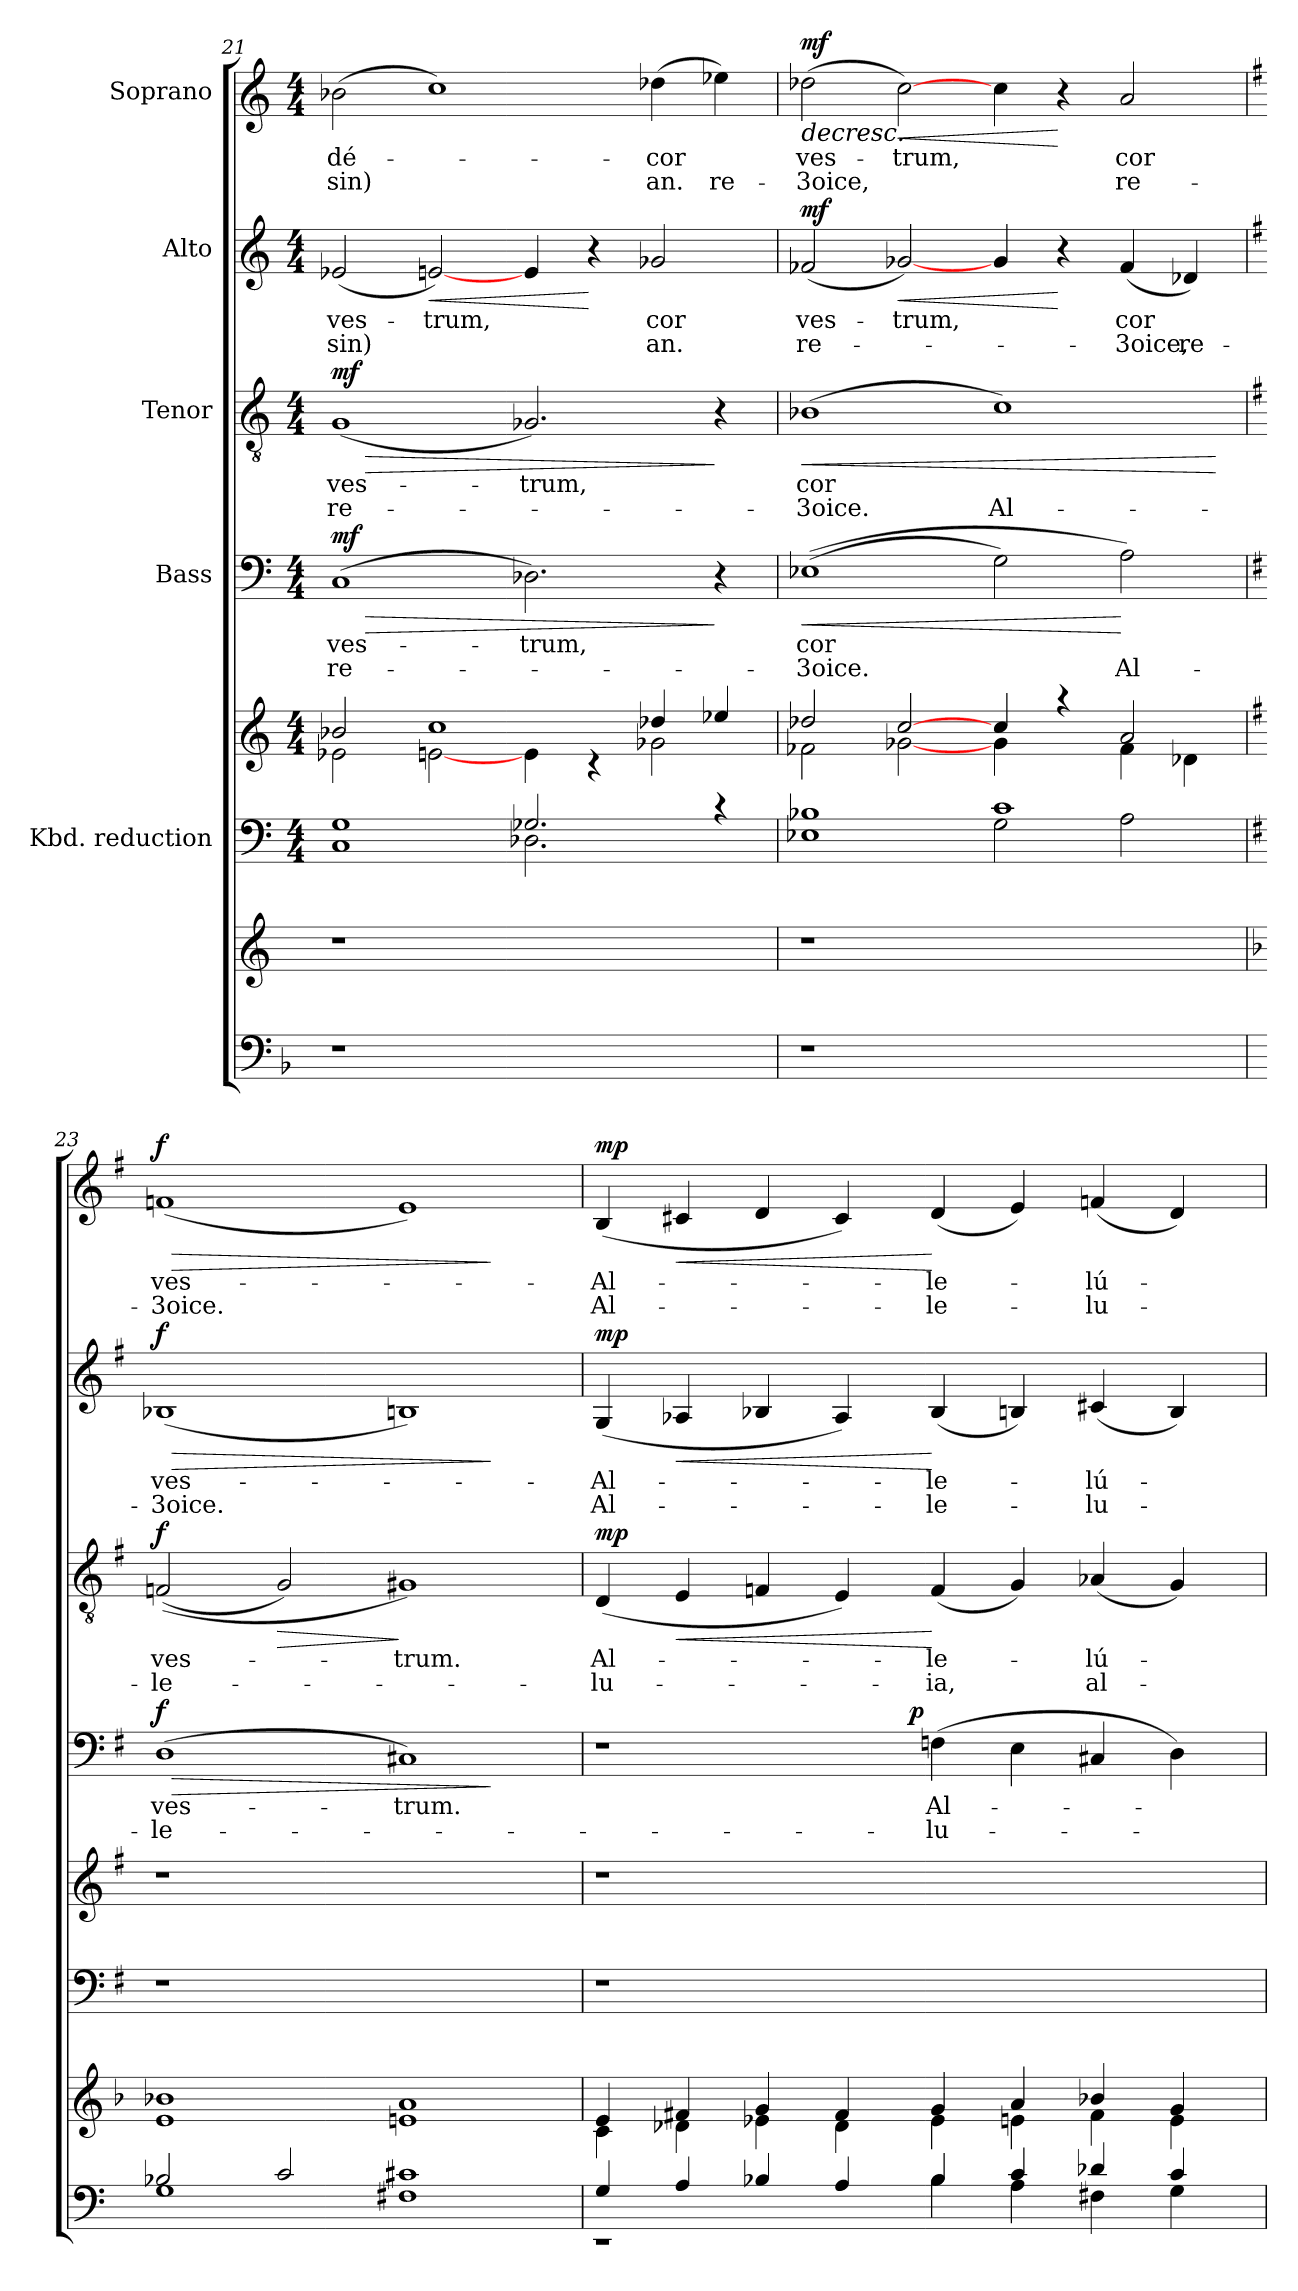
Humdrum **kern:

**kern	**kern	**kern	**kern	**kern	**text	**text	**dynam	**kern	**text	**text	**dynam	**kern	**text	**text	**dynam	**kern	**text	**text	**dynam
*part7	*part6	*part5	*part5	*part4	*part4	*part4	*part4	*part3	*part3	*part3	*part3	*part2	*part2	*part2	*part2	*part1	*part1	*part1	*part1
*staff8	*staff7	*staff6	*staff5	*staff4	*staff4	*staff4	*staff4	*staff3	*staff3	*staff3	*staff3	*staff2	*staff2	*staff2	*staff2	*staff1	*staff1	*staff1	*staff1
*	*	*I"Kbd. reduction	*	*I"Bass	*	*	*	*I"Tenor	*	*	*	*I"Alto	*	*	*	*I"Soprano	*	*	*
*clefF4	*clefG2	*clefF4	*clefG2	*clefF4	*	*	*	*clefGv2	*	*	*	*clefG2	*	*	*	*clefG2	*	*	*
*	*ITrd-3c-5	*ITrd-3c-5	*ITrd-3c-5	*ITrd-3c-5	*	*	*	*ITrd-3c-5	*	*	*	*ITrd-3c-5	*	*	*	*ITrd-3c-5	*	*	*
*k[b-]	*k[b-]	*k[b-]	*k[b-]	*k[b-]	*	*	*	*k[b-]	*	*	*	*k[b-]	*	*	*	*k[b-]	*	*	*
*F:	*F:	*F:	*F:	*F:	*	*	*	*F:	*	*	*	*F:	*	*	*	*F:	*	*	*
*	*	*M4/4	*M4/4	*M4/4	*	*	*	*M4/4	*	*	*	*M4/4	*	*	*	*M4/4	*	*	*
=21	=21	=21	=21	=21	=21	=21	=21	=21	=21	=21	=21	=21	=21	=21	=21	=21	=21	=21	=21
*	*	*^	*^	*	*	*	*	*	*	*	*	*	*	*	*	*	*	*	*
!	!	!	!	!	!	!	!LO:LY:b	!LO:LY:b	!LO:HP:b	!	!LO:LY:b	!LO:LY:b	!LO:HP:b	!	!LO:LY:b	!LO:LY:b	!	!	!LO:LY:b	!LO:LY:b	!
!	!	!	!	!	!	!	!	!	!LO:DY:n=1:a	!	!	!	!LO:DY:n=1:a	!	!	!	!	!	!	!	!
1r	1r	1c	1F	2ee-X/	2a-X\	(<1F	ves-	re-	> mf	(<1c	ves-	re-	> mf	(<2a-X/	ves-	sin)	.	(<2ee-X\	-dé-	sin)	.
!	!	!	!	!	!	!	!	!	!	!	!	!	!	!	!LO:LY:b	!	!LO:HP:b	!	!	!	!
.	.	.	.	1ff	[<2an\	.	.	.	.	.	.	.	.	[<2an/)	-trum,	.	<	1ff)	.	.	.
!	!	!	!	!	!	!	!LO:LY:b	!	!	!	!LO:LY:b	!	!	!	!	!	!	!	!	!	!
1ryy	1ryy	2.c-X/	2.G-X\	.	4a\	2.G-X\)	-trum,	.	.	2.c-X/)	-trum,	.	.	4a/	.	.	.	.	.	.	.
.	.	.	.	.	4rc	.	.	.	.	.	.	.	.	4r	.	.	[	.	.	.	.
!	!	!	!	!	!	!	!	!	!	!	!	!	!	!	!LO:LY:b	!LO:LY:b	!	!	!LO:LY:b	!LO:LY:b	!
.	.	.	.	4gg-X/	2cc-X\	.	.	.	.	.	.	.	.	2cc-X/	cor	an.	.	(>4gg-X\	cor	an.	.
!	!	!	!	!	!	!	!	!	!	!	!	!	!	!	!	!	!	!	!	!LO:LY:b	!
.	.	4rc	4ryy	4aa-X/	.	4r	.	.	]	4r	.	.	]	.	.	.	.	4aa-X\)	.	re-	.
=22	=22	=22	=22	=22	=22	=22	=22	=22	=22	=22	=22	=22	=22	=22	=22	=22	=22	=22	=22	=22	=22
!	!	!	!	!	!	!	!LO:LY:b	!LO:LY:b	!LO:HP:b	!	!LO:LY:b	!LO:LY:b	!LO:HP:b	!	!LO:LY:b	!LO:LY:b	!LO:DY:a	!	!LO:LY:b	!LO:LY:b	!LO:HP:b
!	!	!	!	!	!	!	!	!	!	!	!	!	!	!	!	!	!	!	!	!	!LO:DY:n=1:a
1r	1r	1e-X	1A-X	2gg-X/	2b--X\	(<(>1A-X	cor	-3oice.	<	(>1e-X	cor	-3oice.	<	(<2b--X/	ves-	re-	mf	(<2gg-X\	ves-	-3oice,	> mf
!	!	!	!	!	!	!	!	!	!	!	!	!	!	!	!LO:LY:b	!	!LO:HP:b	!	!	!	!
!	!	!	!	!	!	!	!	!	!	!	!	!	!	!	!	!	!LO:HP:n=1:b	!	!LO:LY:b	!	!LO:HP:b
.	.	.	.	[>2ff/	[<2cc-X\	.	.	.	.	.	.	.	.	[<2cc-X/)	-trum,	.	> <	[>2ff\)	-trum,	.	<
!	!	!	!	!	!	!	!	!	!	!	!	!LO:LY:b	!	!	!	!	!	!	!	!	!
1ryy	1ryy	1f	2c\	4ff/	4cc-\	2c\)	.	.	.	1f)	.	Al-	.	4cc-/	.	.	]	4ff\	.	.	]
.	.	.	.	4raa	4ryy	.	.	.	.	.	.	.	.	4r	.	.	[	4r	.	.	[
!	!	!	!	!	!	!	!	!LO:LY:b	!	!	!	!	!	!	!LO:LY:b	!LO:LY:b	!	!	!LO:LY:b	!LO:LY:b	!
.	.	.	2d\	2dd/	4b--\	2d\)	.	Al-	[	.	.	.	.	(4b--/	cor	-3oice,	.	2dd/	cor	re-	.
!	!	!	!	!	!	!	!	!	!	!	!	!	!	!	!	!LO:LY:b	!	!	!	!	!
.	.	.	.	.	4g-X\	.	.	.	.	.	.	.	.	4g-X/)	.	re-	.	.	.	.	.
*	*	*v	*v	*	*	*	*	*	*	*	*	*	*	*	*	*	*	*	*	*	*
*	*	*	*v	*v	*	*	*	*	*	*	*	*	*	*	*	*	*	*	*	*
.	.	.	.	.	.	.	.	.	.	.	[	.	.	.	.	.	.	.	.
!!LO:LB:g=z
=23	=23	=23	=23	=23	=23	=23	=23	=23	=23	=23	=23	=23	=23	=23	=23	=23	=23	=23	=23
*k[]	*k[b-e-]	*k[]	*k[]	*k[]	*	*	*	*k[]	*	*	*	*k[]	*	*	*	*k[]	*	*	*
*C:	*B-:	*C:	*C:	*C:	*	*	*	*C:	*	*	*	*C:	*	*	*	*C:	*	*	*
*^	*	*	*	*	*	*	*	*	*	*	*	*	*	*	*	*	*	*	*
!	!	!	!	!	!	!LO:LY:b	!LO:LY:b	!LO:HP:b	!	!LO:LY:b	!LO:LY:b	!	!	!LO:LY:b	!LO:LY:b	!LO:HP:b	!	!LO:LY:b	!LO:LY:b	!LO:HP:b
!	!	!	!	!	!	!	!	!LO:DY:n=1:a	!	!	!	!LO:DY:a	!	!	!	!LO:DY:n=1:a	!	!	!	!LO:DY:n=1:a
2B-X/	1G	1a 1ee-X	1r	1r	(<1G	ves-	-le-	> f	((<2B-X/	ves-	-le-	f	(<1e-X	ves-	-3oice.	> f	(<1b-X	ves-	-3oice.	> f
!	!	!	!	!	!	!	!	!	!	!	!	!LO:HP:b	!	!	!	!	!	!	!	!
2c/	.	.	.	.	.	.	.	.	2c/)	.	.	>	.	.	.	.	.	.	.	.
!	!	!	!	!	!	!LO:LY:b	!	!	!	!LO:LY:b	!	!	!	!	!	!	!	!	!	!
1c#X	1F#X	1an 1dd	1ryy	1ryy	1F#X)	-trum.	.	.	1c#X)	-trum.	.	]	1en)	.	.	.	1a)	.	.	.
*v	*v	*	*	*	*	*	*	*	*	*	*	*	*	*	*	*	*	*	*	*
.	.	.	.	.	.	.	]	.	.	.	.	.	.	.	]	.	.	.	]
=24	=24	=24	=24	=24	=24	=24	=24	=24	=24	=24	=24	=24	=24	=24	=24	=24	=24	=24	=24
*^	*^	*	*	*	*	*	*	*	*	*	*	*	*	*	*	*	*	*	*
!	!	!	!	!	!	!	!	!	!	!	!LO:LY:b	!LO:LY:b	!LO:DY:a	!	!LO:LY:b	!LO:LY:b	!LO:DY:a	!	!LO:LY:b	!LO:LY:b	!LO:DY:a
*	*	*	*	*	*	*^	*	*	*	*	*	*	*	*	*	*	*	*	*	*	*
4G/	1rEE	4a/	4f\	1r	1r	1r	2ryy	.	.	.	(4G/	Al-	-lu-	mp	(4c/	Al-	Al-	mp	(4e/	Al-	Al-	mp
!	!	!	!	!	!	!	!	!	!	!	!	!	!	!LO:HP:b	!	!	!	!LO:HP:b	!	!	!	!LO:HP:b
4A/	.	4bn/	4g-X\	.	.	.	.	.	.	.	4A/	.	.	<	4d-X/	.	.	<	4f#X/	.	.	<
4B-X/	.	4cc/	4a-X\	.	.	.	4...ryy	.	.	.	4B-X/	.	.	.	4e-X/	.	.	.	4g/	.	.	.
4A/	.	4b/	4g-\	.	.	.	.	.	.	.	4A/)	.	.	.	4d-/)	.	.	.	4f#/)	.	.	.
!	!	!	!	!	!	!	!	!	!	!LO:DY:a	!	!	!	!	!	!	!	!	!	!	!	!
.	.	.	.	.	.	.	1ryy	.	.	p	.	.	.	.	.	.	.	.	.	.	.	.
!	!	!	!	!	!	!	!	!LO:LY:b	!LO:LY:b	!	!	!LO:LY:b	!LO:LY:b	!	!	!LO:LY:b	!LO:LY:b	!	!	!LO:LY:b	!LO:LY:b	!
4B-/	4B-\	4cc/	4a-\	1ryy	1ryy	(>4B-X\	.	Al-	-lu-	.	(4B-/	-le-	-ia,	[	(4e-/	-le-	-le-	[	(4g/	-le-	-le-	[
4c/	4A\	4dd/	4an\	.	.	4A\	.	.	.	.	4c/)	.	.	.	4en/)	.	.	.	4a/)	.	.	.
!	!	!	!	!	!	!	!	!	!	!	!	!LO:LY:b	!LO:LY:b	!	!	!LO:LY:b	!LO:LY:b	!	!	!LO:LY:b	!LO:LY:b	!
4d-X/	4F#X\	4ee-X/	4b\	.	.	4F#X/	.	.	.	.	(4d-X/	-lú-	al-	.	(4f#X/	-lú-	-lu-	.	(4b-X/	-lú-	-lu-	.
4c/	4G\	4cc/	4a\	.	.	4G\)	.	.	.	.	4c/)	.	.	.	4e/)	.	.	.	4g/)	.	.	.
.	.	.	.	.	.	.	32ryy	.	.	.	.	.	.	.	.	.	.	.	.	.	.	.
*v	*v	*	*	*	*	*v	*v	*	*	*	*	*	*	*	*	*	*	*	*	*	*	*
*	*v	*v	*	*	*	*	*	*	*	*	*	*	*	*	*	*	*	*	*	*
=	=	=	=	=	=	=	=	=	=	=	=	=	=	=	=	=	=	=	=
*-	*-	*-	*-	*-	*-	*-	*-	*-	*-	*-	*-	*-	*-	*-	*-	*-	*-	*-	*-
